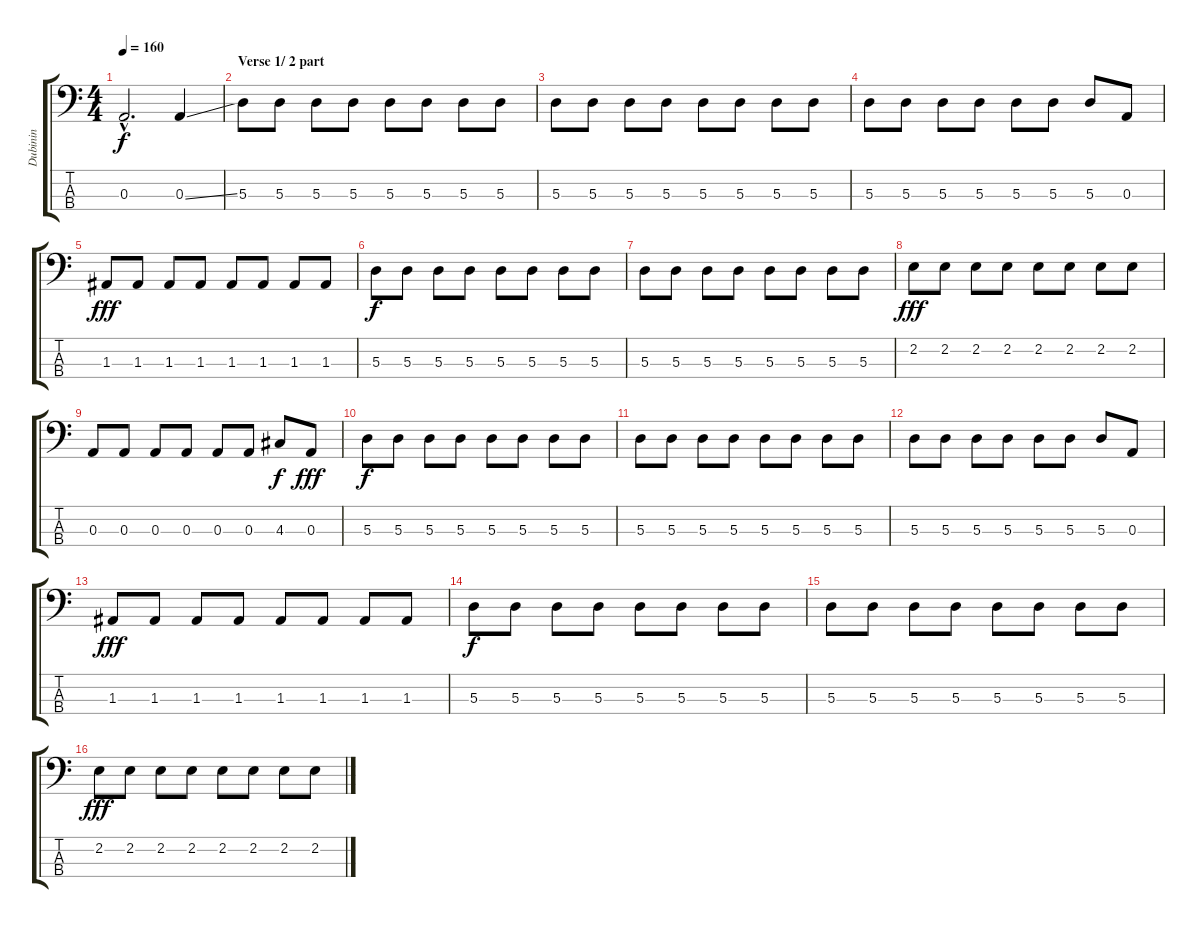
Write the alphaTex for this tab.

\track ("Dubinin" "Dubinin") {instrument electricbassfinger}
\staff {score tabs}
\tuning (G2 D2 A1 E1) {hide}
\ts (4 4)
\tempo 160
\clef f4
\ks c
0.3{hac t}.2{d dy f} 0.3{ss}.4 |
\section ("" "Verse 1/ 2 part")
5.3.8 5.3.8 5.3.8 5.3.8 5.3.8 5.3.8 5.3.8 5.3.8 |
5.3.8 5.3.8 5.3.8 5.3.8 5.3.8 5.3.8 5.3.8 5.3.8 |
5.3.8 5.3.8 5.3.8 5.3.8 5.3.8 5.3.8 5.3.8 0.3.8 |
1.3.8{dy fff} 1.3.8 1.3.8 1.3.8 1.3.8 1.3.8 1.3.8 1.3.8 |
5.3.8{dy f} 5.3.8 5.3.8 5.3.8 5.3.8 5.3.8 5.3.8 5.3.8 |
5.3.8 5.3.8 5.3.8 5.3.8 5.3.8 5.3.8 5.3.8 5.3.8 |
2.2.8{dy fff} 2.2.8 2.2.8 2.2.8 2.2.8 2.2.8 2.2.8 2.2.8 |
0.3.8 0.3.8 0.3.8 0.3.8 0.3.8 0.3.8 4.3.8{dy f} 0.3.8{dy fff} |
5.3.8{dy f} 5.3.8 5.3.8 5.3.8 5.3.8 5.3.8 5.3.8 5.3.8 |
5.3.8 5.3.8 5.3.8 5.3.8 5.3.8 5.3.8 5.3.8 5.3.8 |
5.3.8 5.3.8 5.3.8 5.3.8 5.3.8 5.3.8 5.3.8 0.3.8 |
1.3.8{dy fff} 1.3.8 1.3.8 1.3.8 1.3.8 1.3.8 1.3.8 1.3.8 |
5.3.8{dy f} 5.3.8 5.3.8 5.3.8 5.3.8 5.3.8 5.3.8 5.3.8 |
5.3.8 5.3.8 5.3.8 5.3.8 5.3.8 5.3.8 5.3.8 5.3.8 |
2.2.8{dy fff} 2.2.8 2.2.8 2.2.8 2.2.8 2.2.8 2.2.8 2.2.8
